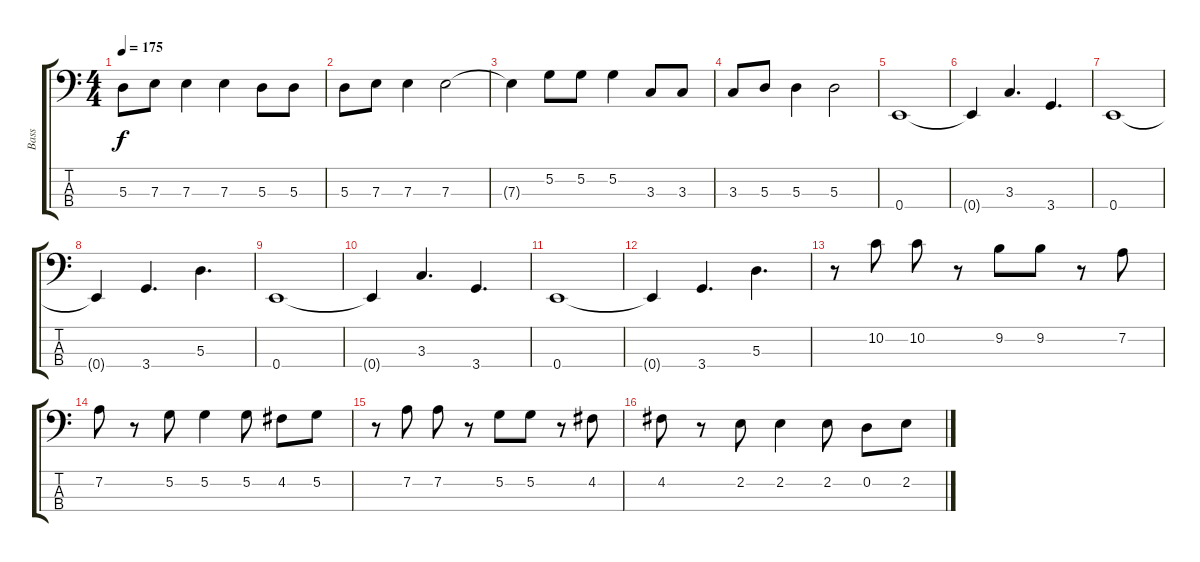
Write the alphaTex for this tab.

\track ("Bass" "Bass") {mute instrument electricbassfinger}
\staff {score tabs}
\tuning (G2 D2 A1 E1) {hide}
\ts (4 4)
\tempo 175
\clef f4
\ks c
5.3.8{dy f} 7.3.8 7.3.4 7.3.4 5.3.8 5.3.8 |
5.3.8 7.3.8 7.3.4 7.3.2 |
7.3{t}.4 5.2.8 5.2.8 5.2.4 3.3.8 3.3.8 |
3.3.8 5.3.8 5.3.4 5.3.2 |
0.4.1 |
0.4{t}.4 3.3.4{d} 3.4.4{d} |
0.4.1 |
0.4{t}.4 3.4.4{d} 5.3.4{d} |
0.4.1 |
0.4{t}.4 3.3.4{d} 3.4.4{d} |
0.4.1 |
0.4{t}.4 3.4.4{d} 5.3.4{d} |
r.8 10.2.8 10.2.8 r.8 9.2.8 9.2.8 r.8 7.2.8 |
7.2.8 r.8 5.2.8 5.2.4 5.2.8 4.2.8 5.2.8 |
r.8 7.2.8 7.2.8 r.8 5.2.8 5.2.8 r.8 4.2.8 |
4.2.8 r.8 2.2.8 2.2.4 2.2.8 0.2.8 2.2.8
